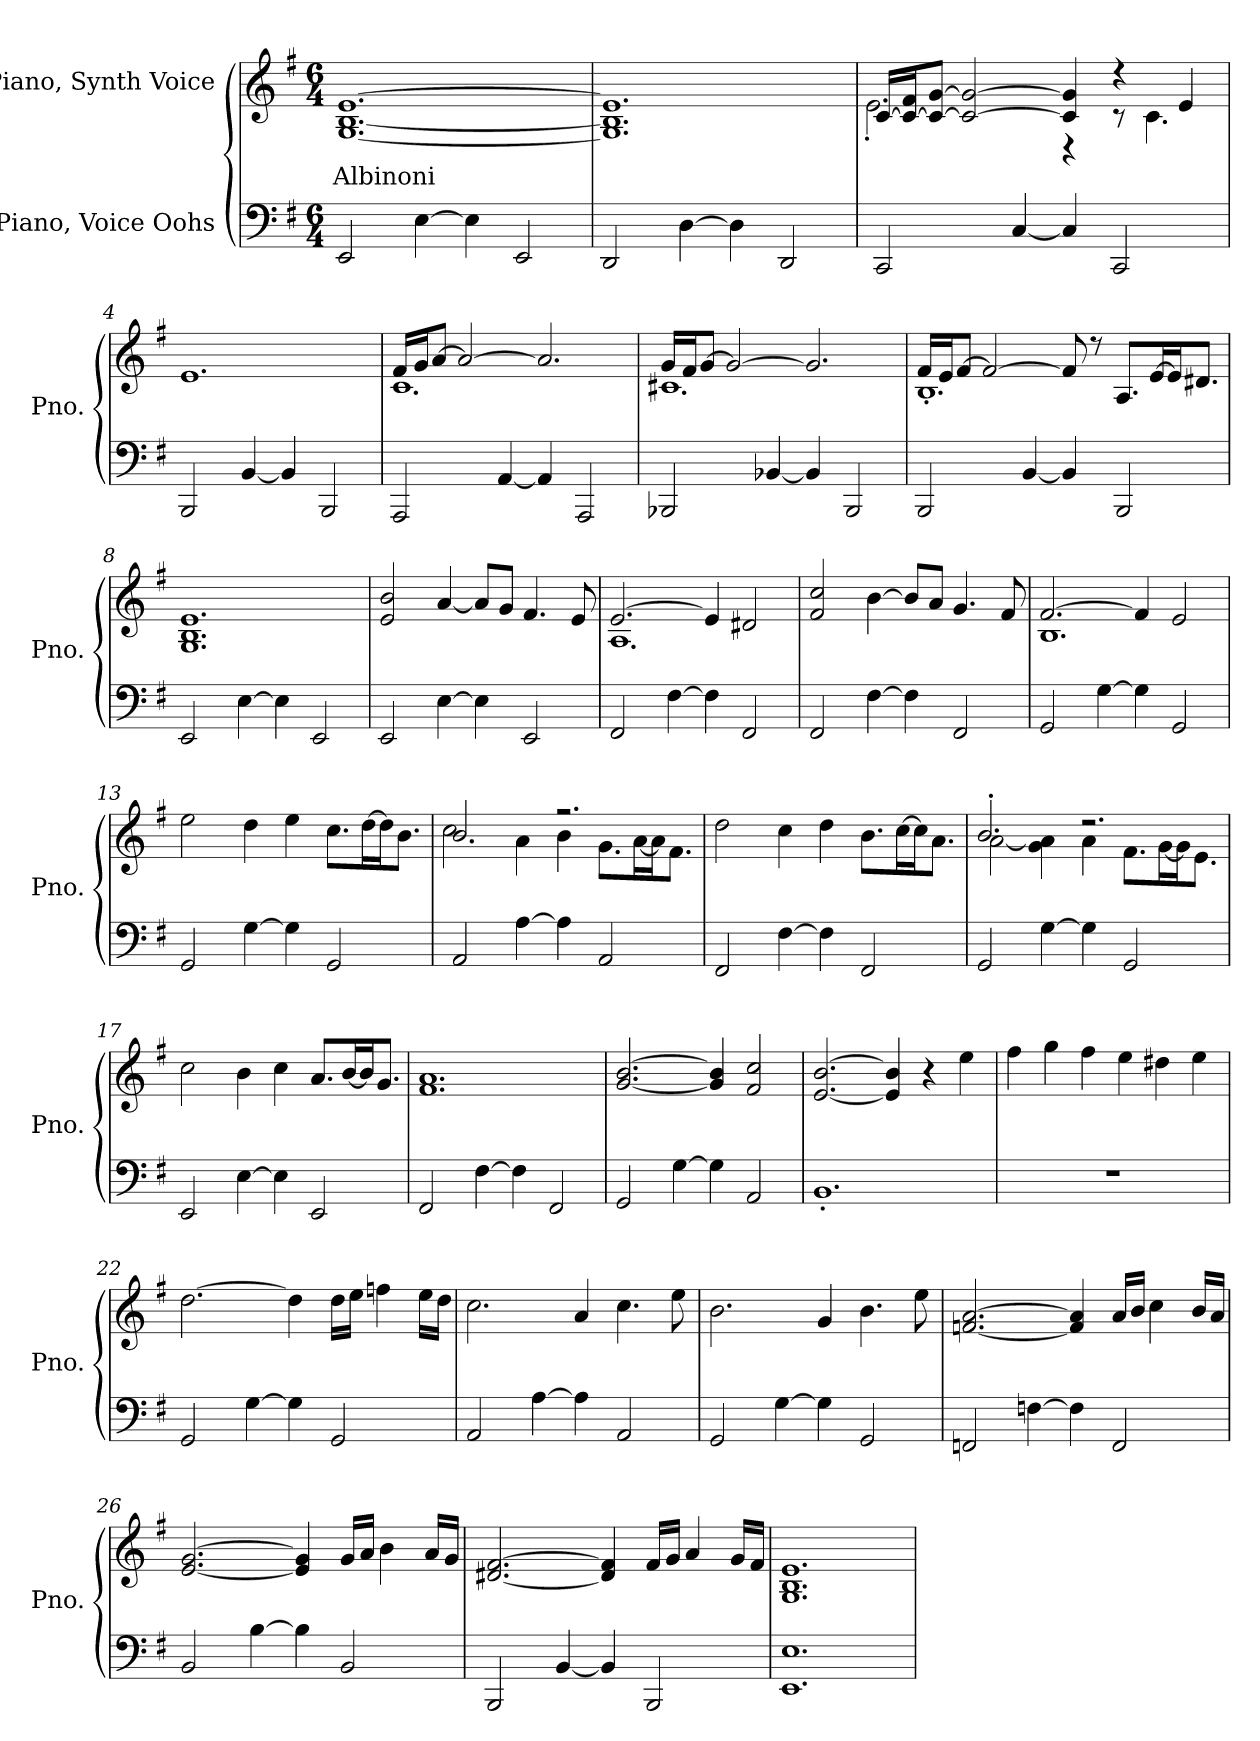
**kern	**kern	**text
*part2	*part1	*part1
*staff2	*staff1	*staff1
*I"Piano, Voice Oohs	*I"Piano, Synth Voice	*
*I'Pno.	*I'Pno.	*
*clefF4	*clefG2	*
*k[f#]	*k[f#]	*
*M6/4	*M6/4	*
*MM120	*MM120	*
=1	=1	=1
!	!	!LO:LY:b
2EE/	[1.G [1.B [1.e	Albinoni
[4E\	.	.
4E\]	.	.
2EE/	.	.
=2	=2	=2
2DD/	1.G] 1.B] 1.e]	.
[4D\	.	.
4D\]	.	.
2DD/	.	.
=3	=3	=3
*	*^	*
2CC/	[16c/LL	2.e'\	.
.	16c/_ 16f#/J	.	.
.	8c/_ [8g/J	.	.
.	2c/_ 2g/_	.	.
[4C/	.	.	.
4C/]	4c/] 4g/]	4r	.
2CC/	4r	8r	.
.	.	4.c\	.
.	4e/	.	.
*	*v	*v	*
=4	=4	=4
2BBB/	1.e	.
[4BB/	.	.
4BB/]	.	.
2BBB/	.	.
!!LO:LB:g=z
=5	=5	=5
*	*^	*
2AAA/	16f#/LL	1.c	.
.	16g/J	.	.
.	[8a/J	.	.
.	2a/_	.	.
[4AA/	.	.	.
4AA/]	2.a/]	.	.
2AAA/	.	.	.
=6	=6	=6	=6
2BBB-X/	16g/LL	1.c#X	.
.	16f#/J	.	.
.	[8g/J	.	.
.	2g/_	.	.
[4BB-X/	.	.	.
4BB-/]	2.g/]	.	.
2BBB-/	.	.	.
=7	=7	=7	=7
2BBB/	16f#/LL	1.B'	.
.	16e/J	.	.
.	[8f#/J	.	.
.	2f#/_	.	.
[4BB/	.	.	.
4BB/]	8f#/]	.	.
.	8r	.	.
2BBB/	8.A/L	.	.
.	[16e/L	.	.
.	16e/J]	.	.
.	8.d#X/J	.	.
*	*v	*v	*
=8	=8	=8
2EE/	1.G 1.B 1.e	.
[4E\	.	.
4E\]	.	.
2EE/	.	.
!!LO:LB:g=z
=9	=9	=9
2EE/	2e/ 2b/	.
[4E\	[4a/	.
4E\]	8a/L]	.
.	8g/J	.
2EE/	4.f#/	.
.	8e/	.
=10	=10	=10
*	*^	*
2FF#/	[2.e/	1.A	.
[4F#\	.	.	.
4F#\]	4e/]	.	.
2FF#/	2d#X/	.	.
*	*v	*v	*
=11	=11	=11
2FF#/	2f#/ 2cc/	.
[4F#\	[4b\	.
4F#\]	8b/L]	.
.	8a/J	.
2FF#/	4.g/	.
.	8f#/	.
=12	=12	=12
*	*^	*
2GG/	[2.f#/	1.B	.
[4G\	.	.	.
4G\]	4f#/]	.	.
2GG/	2e/	.	.
*	*v	*v	*
=13	=13	=13
2GG/	2ee\	.
[4G\	4dd\	.
4G\]	4ee\	.
2GG/	8.cc\L	.
.	[16dd\L	.
.	16dd\J]	.
.	8.b\J	.
!!LO:LB:g=z
=14	=14	=14
*	*^	*
2AA/	2.b/	2cc\	.
[4A\	.	4a\	.
4A\]	2.r	4b\	.
2AA/	.	8.g\L	.
.	.	[16a\L	.
.	.	16a\J]	.
.	.	8.f#\J	.
*	*v	*v	*
=15	=15	=15
2FF#/	2dd\	.
[4F#\	4cc\	.
4F#\]	4dd\	.
2FF#/	8.b\L	.
.	[16cc\L	.
.	16cc\J]	.
.	8.a\J	.
=16	=16	=16
*	*^	*
2GG/	2.b'/	[2a\	.
[4G\	.	4g\ 4a\]	.
4G\]	2.r	4a\	.
2GG/	.	8.f#\L	.
.	.	[16g\L	.
.	.	16g\J]	.
.	.	8.e\J	.
*	*v	*v	*
=17	=17	=17
2EE/	2cc\	.
[4E\	4b\	.
4E\]	4cc\	.
2EE/	8.a/L	.
.	[16b/L	.
.	16b/J]	.
.	8.g/J	.
!!LO:LB:g=z
=18	=18	=18
2FF#/	1.f# 1.a	.
[4F#\	.	.
4F#\]	.	.
2FF#/	.	.
=19	=19	=19
2GG/	[2.g/ [2.b/	.
[4G\	.	.
4G\]	4g/] 4b/]	.
2AA/	2f#/ 2cc/	.
=20	=20	=20
1.BB'	[2.e/ [2.b/	.
.	4e/] 4b/]	.
.	4r	.
.	4ee\	.
=21	=21	=21
1.r	4ff#\	.
.	4gg\	.
.	4ff#\	.
.	4ee\	.
.	4dd#X\	.
.	4ee\	.
=22	=22	=22
2GG/	[2.dd\	.
[4G\	.	.
4G\]	4dd\]	.
2GG/	16dd\LL	.
.	16ee\JJ	.
.	4ffn\	.
.	16ee\LL	.
.	16dd\JJ	.
=23	=23	=23
2AA/	2.cc\	.
[4A\	.	.
4A\]	4a/	.
2AA/	4.cc\	.
.	8ee\	.
!!LO:LB:g=z
=24	=24	=24
2GG/	2.b\	.
[4G\	.	.
4G\]	4g/	.
2GG/	4.b\	.
.	8ee\	.
=25	=25	=25
2FFn/	[2.fn/ [2.a/	.
[4Fn\	.	.
4F\]	4f/] 4a/]	.
2FF/	16a/LL	.
.	16b/JJ	.
.	4cc\	.
.	16b/LL	.
.	16a/JJ	.
=26	=26	=26
2BB/	[2.e/ [2.g/	.
[4B\	.	.
4B\]	4e/] 4g/]	.
2BB/	16g/LL	.
.	16a/JJ	.
.	4b\	.
.	16a/LL	.
.	16g/JJ	.
=27	=27	=27
2BBB/	[2.d#X/ [2.f#/	.
[4BB/	.	.
4BB/]	4d#/] 4f#/]	.
2BBB/	16f#/LL	.
.	16g/JJ	.
.	4a/	.
.	16g/LL	.
.	16f#/JJ	.
=28	=28	=28
1.EE 1.E	1.G 1.B 1.e	.
=	=	=
*-	*-	*-
